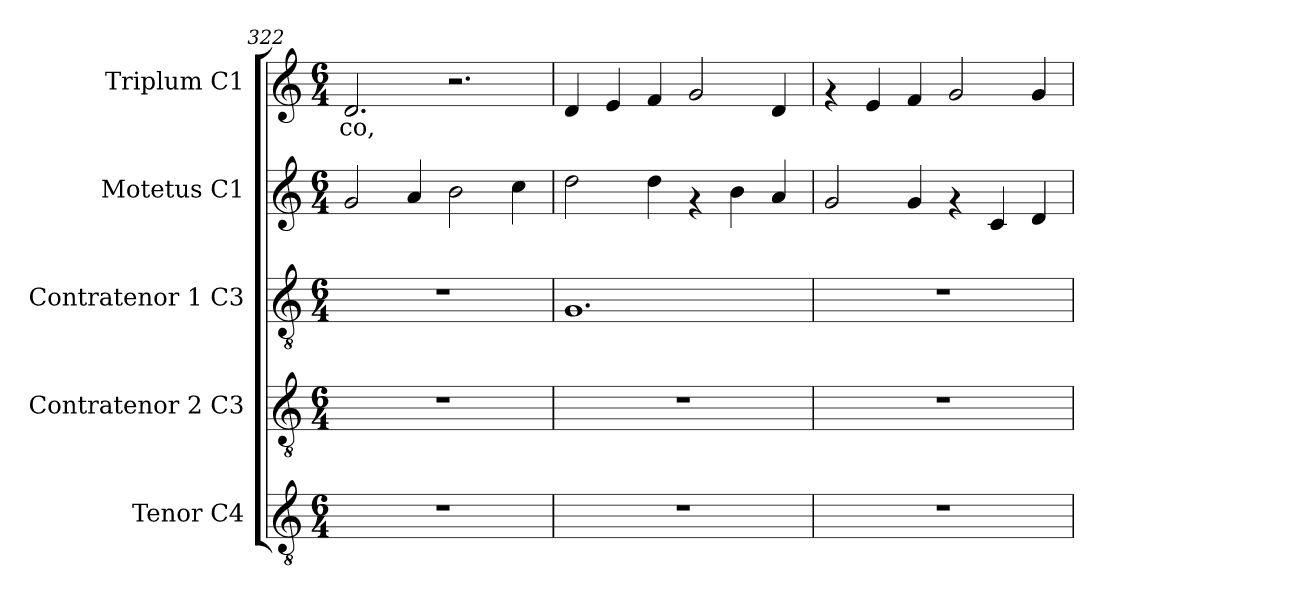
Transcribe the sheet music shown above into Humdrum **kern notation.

**kern	**kern	**kern	**text	**kern	**text	**kern	**text
*part5	*part4	*part3	*part3	*part2	*part2	*part1	*part1
*staff5	*staff4	*staff3	*staff3	*staff2	*staff2	*staff1	*staff1
*I"Tenor  C4	*I"Contratenor 2  C3	*I"Contratenor 1  C3	*	*I"Motetus  C1	*	*I"Triplum  C1	*
*I'T	*I'Ct2	*I'Ct1	*	*I'Mot	*	*I'Tr	*
*clefGv2	*clefGv2	*clefGv2	*	*clefG2	*	*clefG2	*
*k[]	*k[]	*k[]	*	*k[]	*	*k[]	*
*C:	*C:	*C:	*	*C:	*	*C:	*
*M6/4	*M6/4	*M6/4	*	*M6/4	*	*M6/4	*
=322	=322	=322	=322	=322	=322	=322	=322
!	!	!	!	!	!LO:LY:b:cj	!	!LO:LY:b:cj
1.r	1.r	1.r	.	2g/	.	2.d/	-co,
!	!	!	!	!	!LO:LY:b:cj	!	!
.	.	.	.	4a/	.	.	.
!	!	!	!	!	!LO:LY:b:cj	!	!
.	.	.	.	2b\	.	2.r	.
!	!	!	!	!	!LO:LY:b:cj	!	!
.	.	.	.	4cc\	.	.	.
=323	=323	=323	=323	=323	=323	=323	=323
!	!	!	!LO:LY:b:cj	!	!LO:LY:b:cj	!	!LO:LY:b:cj
1.r	1.r	1.G	.	2dd\	.	4d/	.
!	!	!	!	!	!	!	!LO:LY:b:cj
.	.	.	.	.	.	4e/	.
!	!	!	!	!	!LO:LY:b:cj	!	!LO:LY:b:cj
.	.	.	.	4dd\	.	4f/	.
!	!	!	!	!	!	!	!LO:LY:b:cj
.	.	.	.	4rf	.	2g/	.
!	!	!	!	!	!LO:LY:b:cj	!	!
.	.	.	.	4b\	.	.	.
!	!	!	!	!	!LO:LY:b:cj	!	!LO:LY:b:cj
.	.	.	.	4a/	.	4d/	.
=324	=324	=324	=324	=324	=324	=324	=324
!	!	!	!	!	!LO:LY:b:cj	!	!
1.r	1.r	1.r	.	2g/	.	4rf	.
!	!	!	!	!	!	!	!LO:LY:b:cj
.	.	.	.	.	.	4e/	.
!	!	!	!	!	!LO:LY:b:cj	!	!LO:LY:b:cj
.	.	.	.	4g/	.	4f/	.
!	!	!	!	!	!	!	!LO:LY:b:cj
.	.	.	.	4rf	.	2g/	.
!	!	!	!	!	!LO:LY:b:cj	!	!
.	.	.	.	4c/	.	.	.
!	!	!	!	!	!LO:LY:b:cj	!	!LO:LY:b:cj
.	.	.	.	4d/	.	4g/	.
=	=	=	=	=	=	=	=
*-	*-	*-	*-	*-	*-	*-	*-
